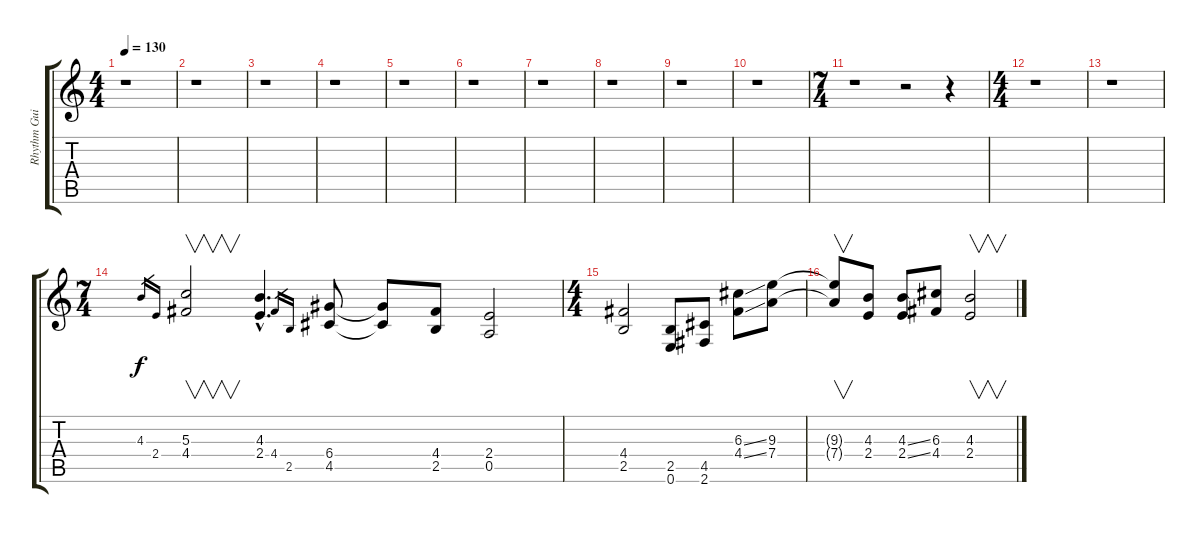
\track ("Rhythm Guitar (Nashville Tuning)" "Rhythm Gui") {instrument acousticguitarsteel}
\staff {score tabs}
\tuning (E4 B3 G3 D3 A2 E2) {hide}
\ts (4 4)
\tempo 130
\clef g2
\ks c
r.1{dy f} |
r.1 |
r.1 |
r.1 |
r.1 |
r.1 |
r.1 |
r.1 |
r.1 |
r.1 |
\ts (7 4)
r.1 r.2 r.4 |
\ts (4 4)
r.1 |
r.1 |
\ts (7 4)
4.3.16{gr} 2.4.16{gr} (5.3 4.4).2{v} (4.3{hac} 2.4{hac}).4{d} 4.4.16{gr} 2.5.16{gr} (6.4 4.5).8 (6.4{t} 4.5{t}).8 (4.4 2.5).8 (2.4 0.5).2 |
\ts (4 4)
(4.4 2.5).2 (2.5 0.6).8 (4.5 2.6).8 (6.3{ss} 4.4{ss}).8 (9.3 7.4).8 |
(9.3{t} 7.4{t}).8{v} (4.3 2.4).8 (4.3{ss} 2.4{ss}).8 (6.3 4.4).8 (4.3 2.4).2{v}
